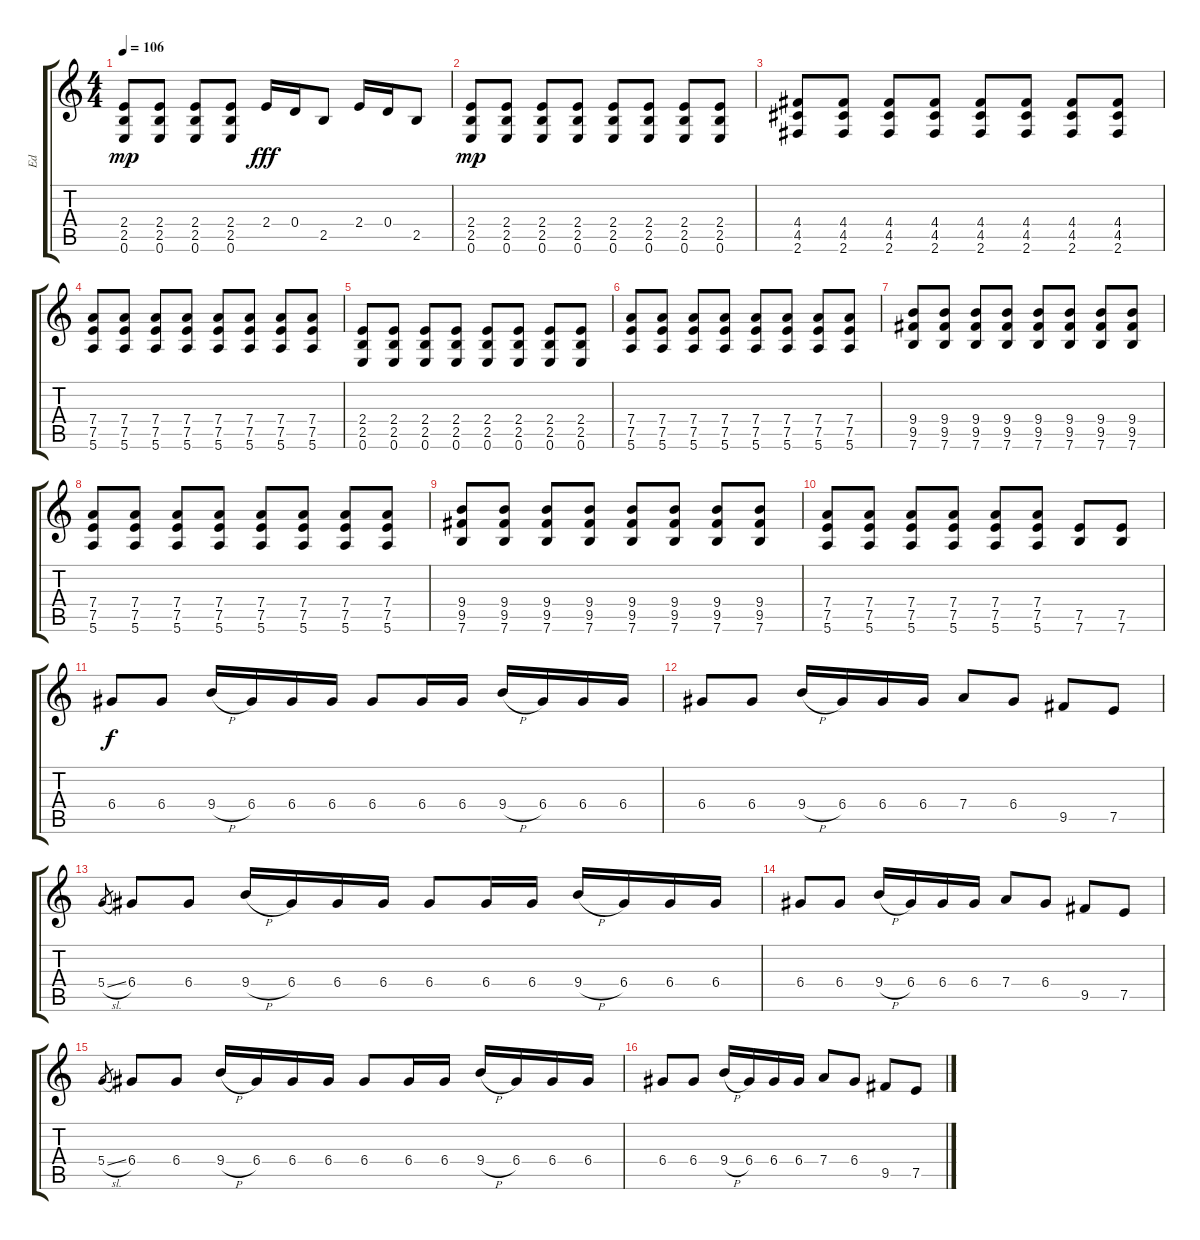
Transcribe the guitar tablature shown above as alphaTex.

\track ("Ed" "Ed") {instrument overdrivenguitar}
\staff {score tabs}
\tuning (E4 B3 G3 D3 A2 E2) {hide}
\ts (4 4)
\tempo 106
\clef g2
\ks c
(2.4 2.5 0.6).8{dy mp} (2.4 2.5 0.6).8 (2.4 2.5 0.6).8 (2.4 2.5 0.6).8 2.4.16{dy fff} 0.4.16 2.5.8 2.4.16 0.4.16 2.5.8 |
(2.4 2.5 0.6).8{dy mp} (2.4 2.5 0.6).8 (2.4 2.5 0.6).8 (2.4 2.5 0.6).8 (2.4 2.5 0.6).8 (2.4 2.5 0.6).8 (2.4 2.5 0.6).8 (2.4 2.5 0.6).8 |
(4.4 4.5 2.6).8 (4.4 4.5 2.6).8 (4.4 4.5 2.6).8 (4.4 4.5 2.6).8 (4.4 4.5 2.6).8 (4.4 4.5 2.6).8 (4.4 4.5 2.6).8 (4.4 4.5 2.6).8 |
(7.4 7.5 5.6).8 (7.4 7.5 5.6).8 (7.4 7.5 5.6).8 (7.4 7.5 5.6).8 (7.4 7.5 5.6).8 (7.4 7.5 5.6).8 (7.4 7.5 5.6).8 (7.4 7.5 5.6).8 |
(2.4 2.5 0.6).8 (2.4 2.5 0.6).8 (2.4 2.5 0.6).8 (2.4 2.5 0.6).8 (2.4 2.5 0.6).8 (2.4 2.5 0.6).8 (2.4 2.5 0.6).8 (2.4 2.5 0.6).8 |
(7.4 7.5 5.6).8 (7.4 7.5 5.6).8 (7.4 7.5 5.6).8 (7.4 7.5 5.6).8 (7.4 7.5 5.6).8 (7.4 7.5 5.6).8 (7.4 7.5 5.6).8 (7.4 7.5 5.6).8 |
(9.4 9.5 7.6).8 (9.4 9.5 7.6).8 (9.4 9.5 7.6).8 (9.4 9.5 7.6).8 (9.4 9.5 7.6).8 (9.4 9.5 7.6).8 (9.4 9.5 7.6).8 (9.4 9.5 7.6).8 |
(7.4 7.5 5.6).8 (7.4 7.5 5.6).8 (7.4 7.5 5.6).8 (7.4 7.5 5.6).8 (7.4 7.5 5.6).8 (7.4 7.5 5.6).8 (7.4 7.5 5.6).8 (7.4 7.5 5.6).8 |
(9.4 9.5 7.6).8 (9.4 9.5 7.6).8 (9.4 9.5 7.6).8 (9.4 9.5 7.6).8 (9.4 9.5 7.6).8 (9.4 9.5 7.6).8 (9.4 9.5 7.6).8 (9.4 9.5 7.6).8 |
(7.4 7.5 5.6).8 (7.4 7.5 5.6).8 (7.4 7.5 5.6).8 (7.4 7.5 5.6).8 (7.4 7.5 5.6).8 (7.4 7.5 5.6).8 (7.5 7.6).8 (7.5 7.6).8 |
6.4.8{dy f} 6.4.8 9.4{h}.16 6.4.16 6.4.16 6.4.16 6.4.8 6.4.16 6.4.16 9.4{h}.16 6.4.16 6.4.16 6.4.16 |
6.4.8 6.4.8 9.4{h}.16 6.4.16 6.4.16 6.4.16 7.4.8 6.4.8 9.5.8 7.5.8 |
5.4{sl}.8{gr} 6.4.8 6.4.8 9.4{h}.16 6.4.16 6.4.16 6.4.16 6.4.8 6.4.16 6.4.16 9.4{h}.16 6.4.16 6.4.16 6.4.16 |
6.4.8 6.4.8 9.4{h}.16 6.4.16 6.4.16 6.4.16 7.4.8 6.4.8 9.5.8 7.5.8 |
5.4{sl}.8{gr} 6.4.8 6.4.8 9.4{h}.16 6.4.16 6.4.16 6.4.16 6.4.8 6.4.16 6.4.16 9.4{h}.16 6.4.16 6.4.16 6.4.16 |
6.4.8 6.4.8 9.4{h}.16 6.4.16 6.4.16 6.4.16 7.4.8 6.4.8 9.5.8 7.5{ss}.8
